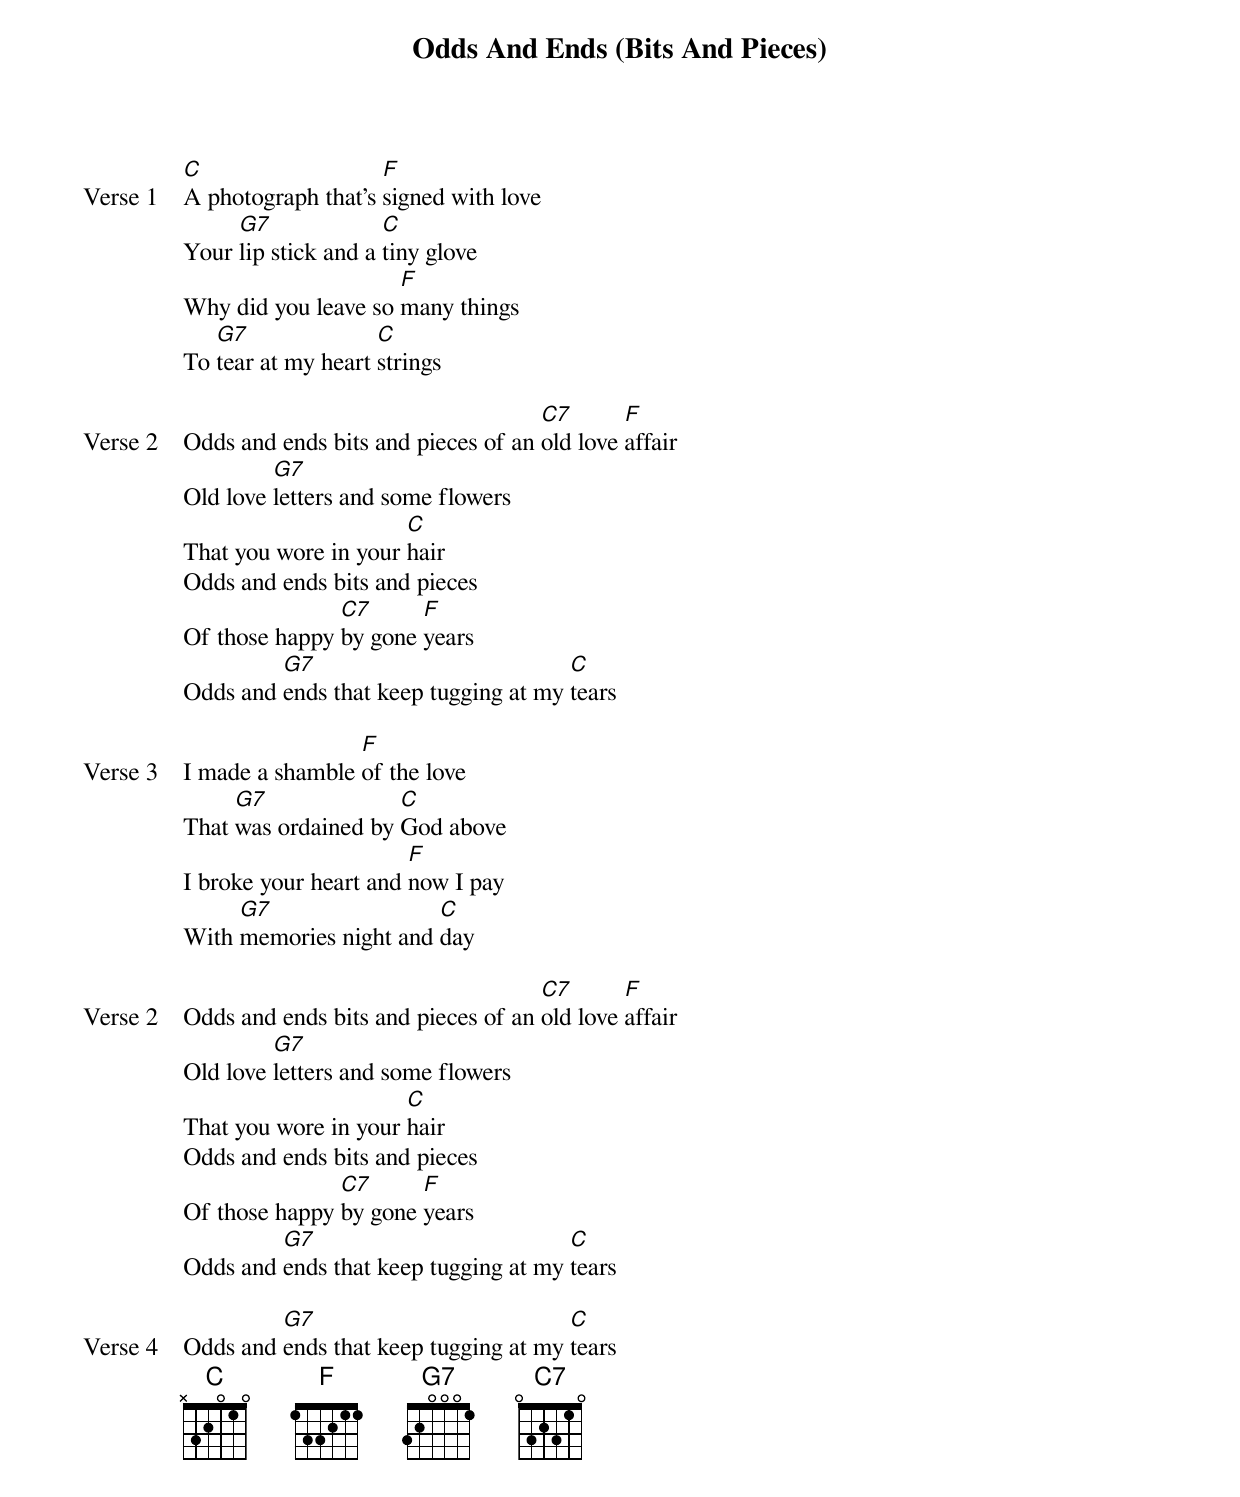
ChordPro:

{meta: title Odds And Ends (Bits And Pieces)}
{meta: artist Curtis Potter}
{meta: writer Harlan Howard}

{start_of_verse: Verse 1}
[C]A photograph that's [F]signed with love
Your [G7]lip stick and a [C]tiny glove
Why did you leave so [F]many things
To [G7]tear at my heart [C]strings
{end_of_verse}

{start_of_verse: Verse 2}
Odds and ends bits and pieces of an [C7]old love [F]affair
Old love [G7]letters and some flowers
That you wore in your [C]hair
Odds and ends bits and pieces
Of those happy [C7]by gone [F]years
Odds and [G7]ends that keep tugging at my [C]tears
{end_of_verse}

{start_of_verse: Verse 3}
I made a shamble [F]of the love
That [G7]was ordained by [C]God above
I broke your heart and [F]now I pay
With [G7]memories night and [C]day
{end_of_verse}

{start_of_verse: Verse 2}
Odds and ends bits and pieces of an [C7]old love [F]affair
Old love [G7]letters and some flowers
That you wore in your [C]hair
Odds and ends bits and pieces
Of those happy [C7]by gone [F]years
Odds and [G7]ends that keep tugging at my [C]tears
{end_of_verse}

{start_of_verse: Verse 4}
Odds and [G7]ends that keep tugging at my [C]tears
{end_of_verse}
